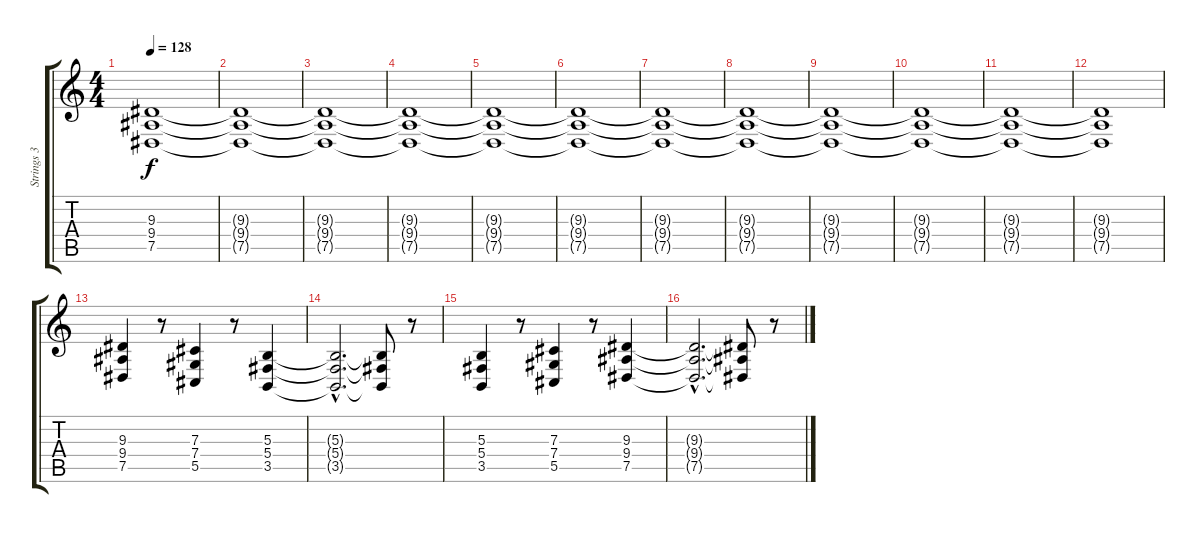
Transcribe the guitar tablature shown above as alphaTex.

\track ("Strings 3" "Strings 3") {instrument stringensemble2}
\staff {score tabs}
\tuning (Eb4 Bb3 Gb3 Db3 Ab2 Eb2) {hide}
\ts (4 4)
\tempo 128
\clef g2
\ks c
(9.3{t} 9.4{t} 7.5{t}).1{dy f} |
(9.3{t} 9.4{t} 7.5{t}).1 |
(9.3{t} 9.4{t} 7.5{t}).1 |
(9.3{t} 9.4{t} 7.5{t}).1 |
(9.3{t} 9.4{t} 7.5{t}).1 |
(9.3{t} 9.4{t} 7.5{t}).1 |
(9.3{t} 9.4{t} 7.5{t}).1 |
(9.3{t} 9.4{t} 7.5{t}).1 |
(9.3{t} 9.4{t} 7.5{t}).1 |
(9.3{t} 9.4{t} 7.5{t}).1 |
(9.3{t} 9.4{t} 7.5{t}).1 |
(9.3{t} 9.4{t} 7.5{t}).1 |
(9.3 9.4 7.5).4 r.8 (7.3 7.4 5.5).4 r.8 (5.3 5.4 3.5).4 |
(5.3{hac t} 5.4{hac t} 3.5{hac t}).2{d} (5.3{t} 5.4{t} 3.5{t}).8 r.8 |
(5.3 5.4 3.5).4 r.8 (7.3 7.4 5.5).4 r.8 (9.3 9.4 7.5).4 |
(9.3{hac t} 9.4{hac t} 7.5{hac t}).2{d} (9.3{t} 9.4{t} 7.5{t}).8 r.8
